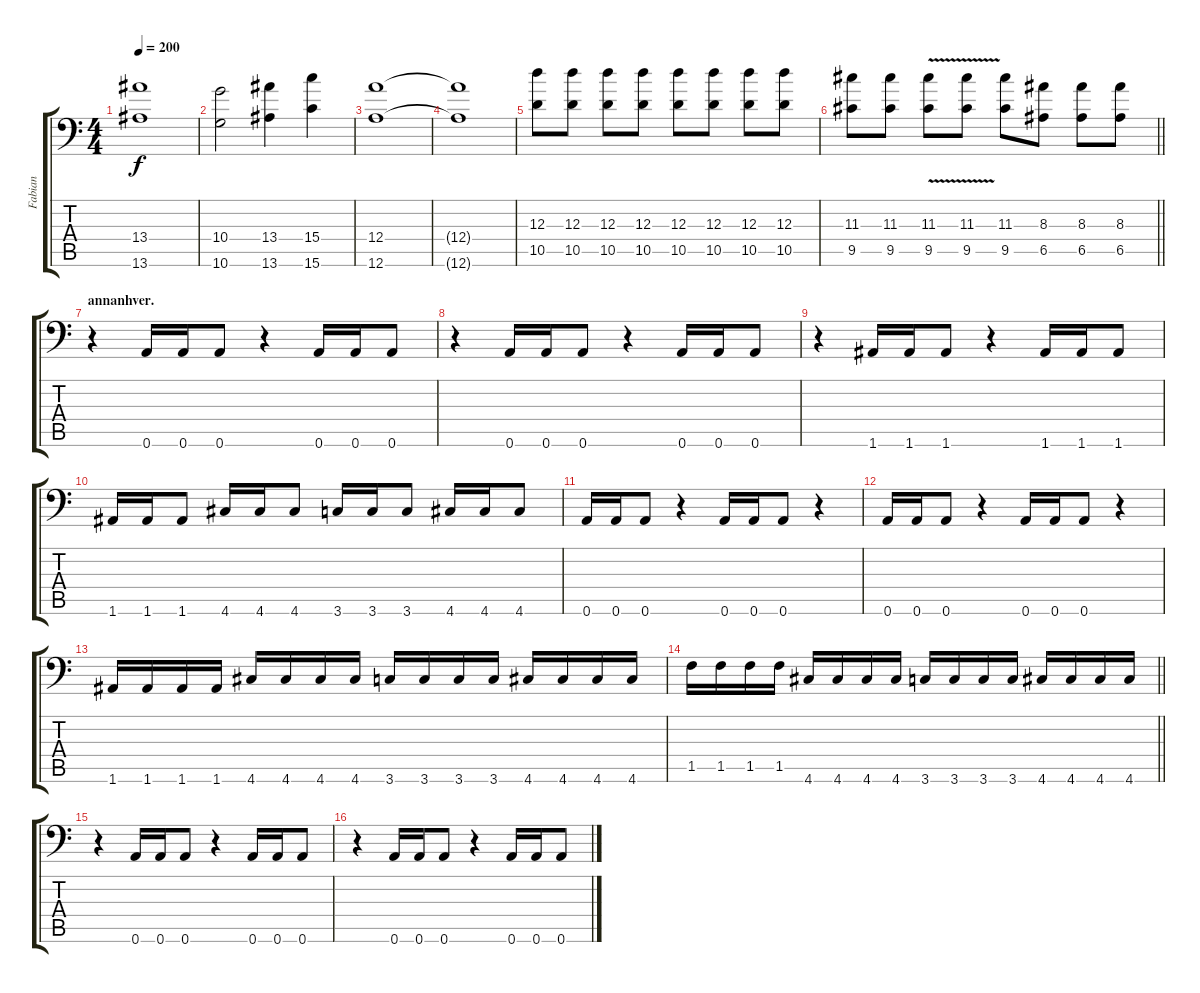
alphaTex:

\track ("Fabian" "Fabian") {instrument distortionguitar}
\staff {score tabs}
\tuning (B3 Gb3 D3 A2 E2 A1) {hide}
\ts (4 4)
\tempo 200
\clef f4
\ks c
(13.4 13.6).1{dy f} |
(10.4 10.6).2 (13.4 13.6).4 (15.4 15.6).4 |
(12.4 12.6).1 |
(12.4{t} 12.6{t}).1 |
(12.3 10.5).8 (12.3 10.5).8 (12.3 10.5).8 (12.3 10.5).8 (12.3 10.5).8 (12.3 10.5).8 (12.3 10.5).8 (12.3 10.5).8 |
\barLineRight lightlight
(11.3 9.5).8 (11.3 9.5).8 (11.3 9.5{v}).8 (11.3 9.5{v}).8 (11.3 9.5).8 (8.3 6.5).8 (8.3 6.5).8 (8.3 6.5).8 |
\section ("" "annanhver.")
r.4 0.6.16 0.6.16 0.6.8 r.4 0.6.16 0.6.16 0.6.8 |
r.4 0.6.16 0.6.16 0.6.8 r.4 0.6.16 0.6.16 0.6.8 |
r.4 1.6.16 1.6.16 1.6.8 r.4 1.6.16 1.6.16 1.6.8 |
1.6.16 1.6.16 1.6.8 4.6.16 4.6.16 4.6.8 3.6.16 3.6.16 3.6.8 4.6.16 4.6.16 4.6.8 |
0.6.16 0.6.16 0.6.8 r.4 0.6.16 0.6.16 0.6.8 r.4 |
0.6.16 0.6.16 0.6.8 r.4 0.6.16 0.6.16 0.6.8 r.4 |
1.6.16 1.6.16 1.6.16 1.6.16 4.6.16 4.6.16 4.6.16 4.6.16 3.6.16 3.6.16 3.6.16 3.6.16 4.6.16 4.6.16 4.6.16 4.6.16 |
\barLineRight lightlight
1.5.16 1.5.16 1.5.16 1.5.16 4.6.16 4.6.16 4.6.16 4.6.16 3.6.16 3.6.16 3.6.16 3.6.16 4.6.16 4.6.16 4.6.16 4.6.16 |
r.4 0.6.16 0.6.16 0.6.8 r.4 0.6.16 0.6.16 0.6.8 |
r.4 0.6.16 0.6.16 0.6.8 r.4 0.6.16 0.6.16 0.6.8
